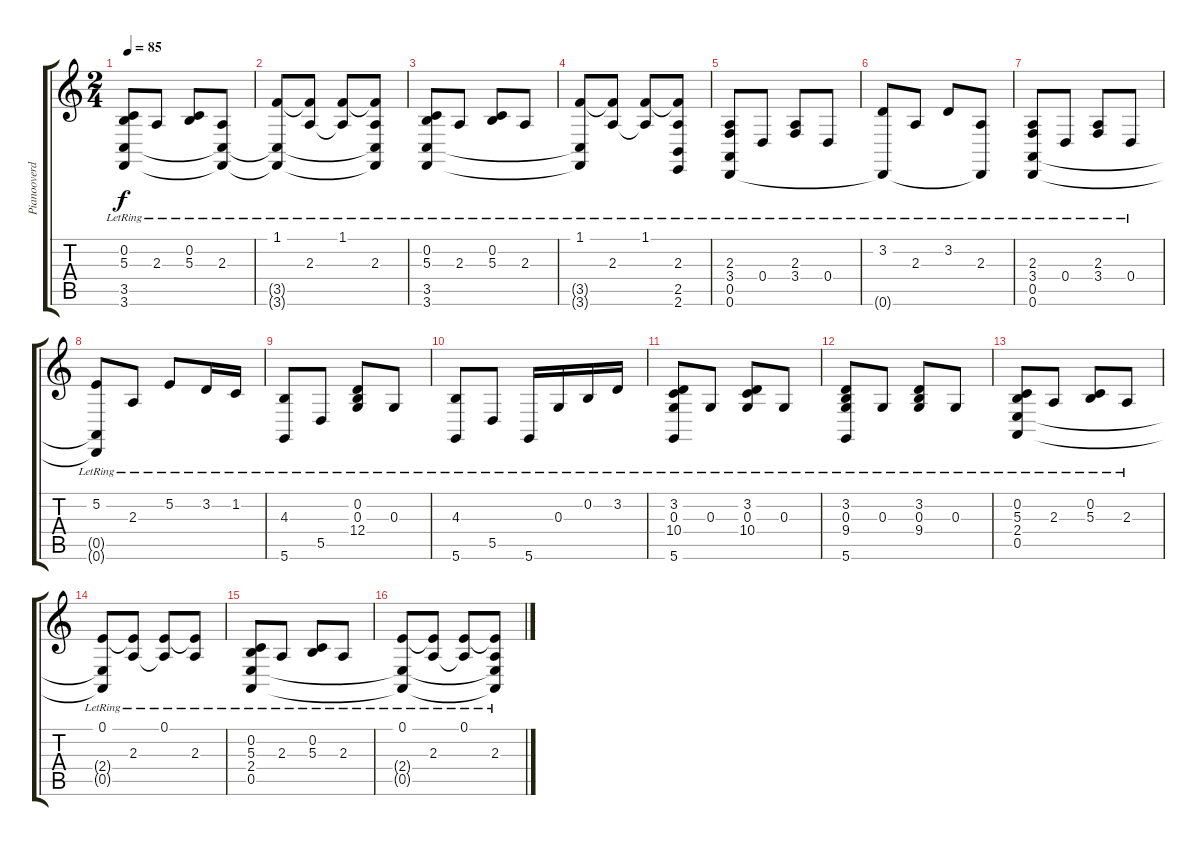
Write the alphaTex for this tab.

\track ("Pianooverdub" "Pianooverd") {instrument brightacousticpiano}
\staff {score tabs}
\tuning (E4 B3 G3 D3 A2 D2) {hide}
\ts (2 4)
\tempo 85
\clef g2
\ks c
(0.2{lr} 5.3{lr} 3.5{lr} 3.6{lr}).8{dy f} 2.3{lr}.8 (0.2{lr} 5.3{lr}).8 (2.3{lr} 3.5{t} 3.6{t}).8 |
(1.1{lr} 3.5{t} 3.6{t}).8 (1.1{t} 2.3{lr}).8 (1.1{lr} 2.3{t}).8 (1.1{t} 2.3{lr} 3.5{t} 3.6{t}).8 |
(0.2{lr} 5.3{lr} 3.5{lr} 3.6{lr}).8 2.3{lr}.8 (0.2{lr} 5.3{lr}).8 2.3{lr}.8 |
(1.1{lr} 3.5{t} 3.6{t}).8 (1.1{t} 2.3{lr}).8 (1.1{lr} 2.3{t}).8 (1.1{t} 2.3{lr} 2.5 2.6).8 |
(2.3{lr} 3.4{lr} 0.5{lr} 0.6{lr}).8 0.4{lr}.8 (2.3{lr} 3.4{lr}).8 0.4{lr}.8 |
(3.2{lr} 0.6{t}).8 2.3{lr}.8 3.2{lr}.8 (2.3{lr} 0.6{t}).8 |
(2.3{lr} 3.4{lr} 0.5{lr} 0.6{lr}).8 0.4{lr}.8 (2.3{lr} 3.4{lr}).8 0.4{lr}.8 |
(5.2{lr} 0.5{t} 0.6{t}).8 2.3{lr}.8 5.2{lr}.8 3.2{lr}.16 1.2{lr}.16 |
(4.3{lr} 5.6{lr}).8 5.5{lr}.8 (0.2{lr} 0.3{lr} 12.4{lr}).8 0.3{lr}.8 |
(4.3{lr} 5.6{lr}).8 5.5{lr}.8 5.6{lr}.16 0.3{lr}.16 0.2{lr}.16 3.2{lr}.16 |
(3.2{lr} 0.3{lr} 10.4{lr} 5.6{lr}).8 0.3{lr}.8 (3.2{lr} 0.3{lr} 10.4{lr}).8 0.3{lr}.8 |
(3.2{lr} 0.3{lr} 9.4{lr} 5.6{lr}).8 0.3{lr}.8 (3.2{lr} 0.3{lr} 9.4{lr}).8 0.3{lr}.8 |
(0.2{lr} 5.3{lr} 2.4{lr} 0.5{lr}).8 2.3{lr}.8 (0.2{lr} 5.3{lr}).8 2.3{lr}.8 |
(0.1{lr} 2.4{t} 0.5{t}).8 (0.1{t} 2.3{lr}).8 (0.1{lr} 2.3{t}).8 (0.1{t} 2.3{lr}).8 |
(0.2{lr} 5.3{lr} 2.4{lr} 0.5{lr}).8 2.3{lr}.8 (0.2{lr} 5.3{lr}).8 2.3{lr}.8 |
(0.1{lr} 2.4{t} 0.5{t}).8 (0.1{t} 2.3{lr}).8 (0.1{lr} 2.3{t}).8 (0.1{t} 2.3{lr} 2.4{t} 0.5{t}).8
